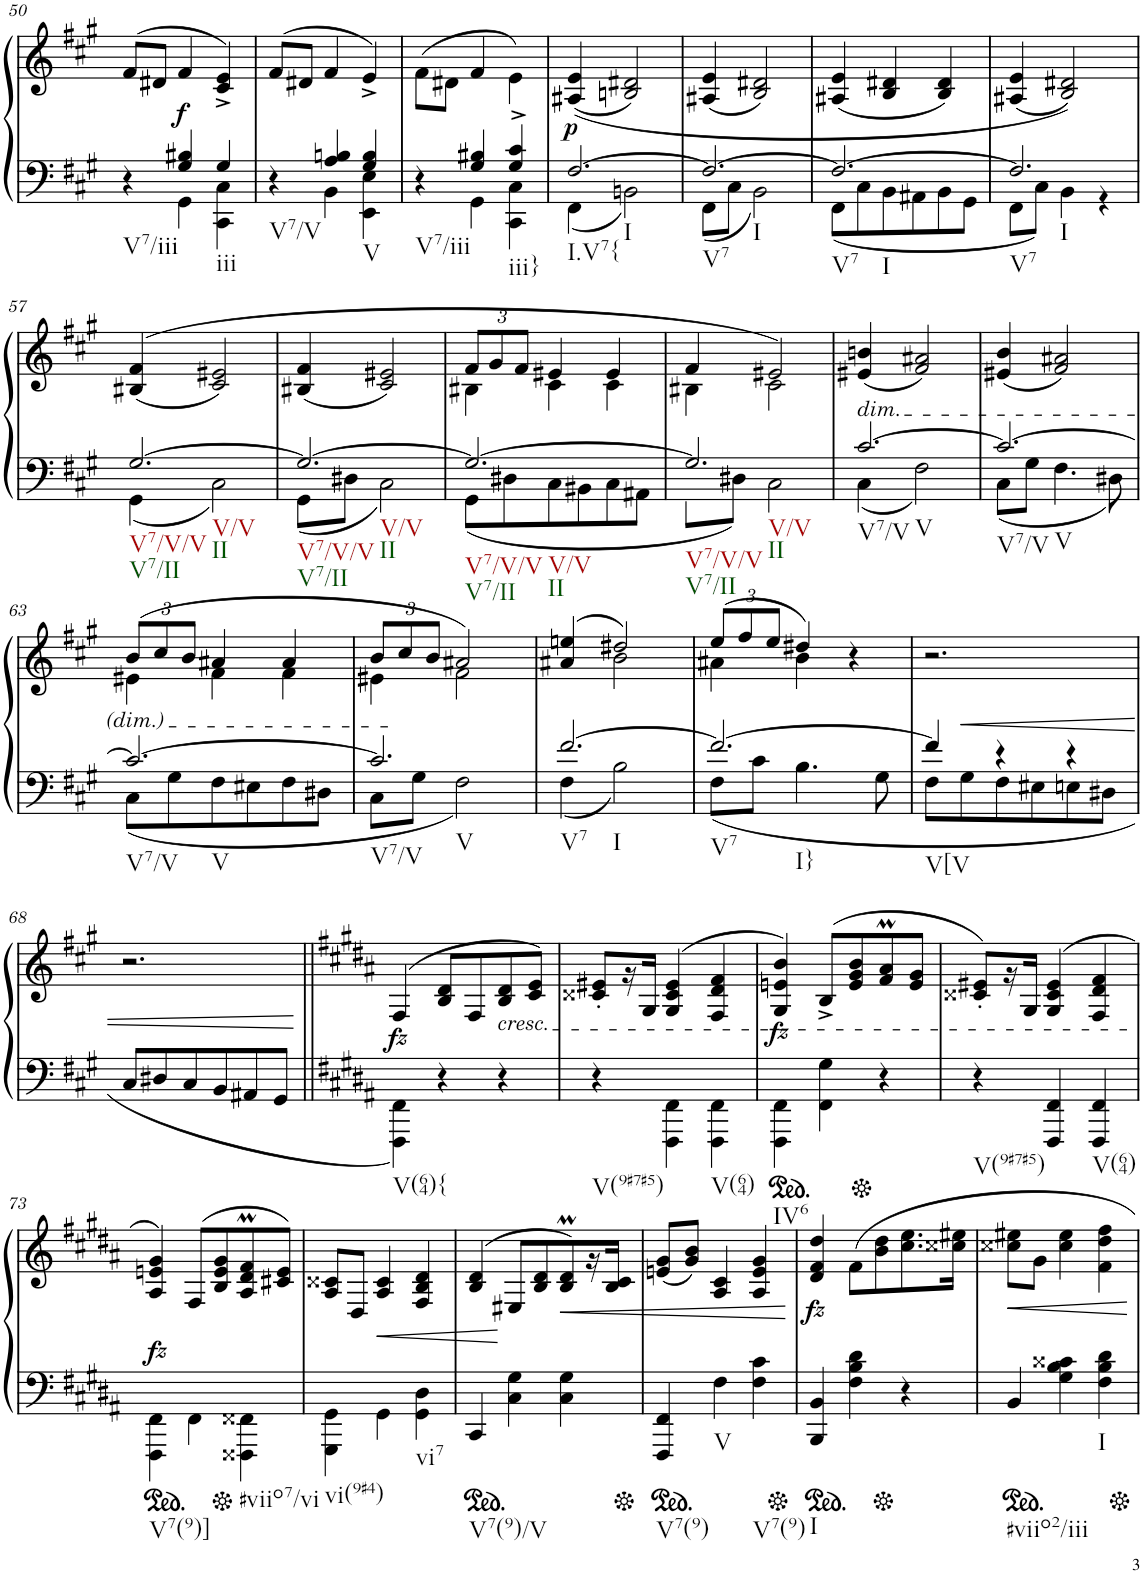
**kern	**dynam	**kern	**dynam
*part2	*part2	*part1	*part1
*staff2	*staff2	*staff1	*staff1
*I"Piano	*	*I"Piano	*
*I'Pno	*	*I'Pno	*
!!LO:PB:g=z
*clefF4	*	*clefG2	*
*k[f#c#g#]	*	*k[f#c#g#]	*
*M3/4	*	*M3/4	*
=50	=50	=50	=50
*^	*	*	*
!LO:TX:b:t=V7/iii	!	!	!	!
4r	4ryy	.	(>8f#/L	.
.	.	.	8d#X/J	.
!	!	!	!	!LO:DY:b
4G#/ 4B#X/	4GG#\	.	4f#/	f
!LO:TX:b:t=iii	!	!	!	!
4G#/	4CC#\ 4C#\	.	4c#/^ 4e/^)	.
=51	=51	=51	=51	=51
!LO:TX:b:t=V7/V	!	!	!	!
4r	4ryy	.	(>8f#/L	.
.	.	.	8d#X/J	.
4A/ 4Bn/	4BB\	.	4f#/	.
!LO:TX:b:t=V	!	!	!	!
4G#/ 4B/	4EE\ 4E\	.	4e^/)	.
=52	=52	=52	=52	=52
!LO:TX:b:t=V7/iii	!	!	!	!
4r	4ryy	.	(8f#\L	.
.	.	.	8d#X\J	.
4G#/ 4B#X/	4GG#\	.	4f#/	.
!LO:TX:b:t=iii}	!	!	!	!
4G#/^ 4c#/^	4CC#\ 4C#\	.	4e\)	.
=53	=53	=53	=53	=53
!LO:TX:b:t=I.V7{	!	!	!	!
!LO:TX:b:t=I	!	!	!	!
!	!	!	!	!LO:DY:b
[2.F#/	(4FF#\	.	((4A#X/ 4e/	p
.	2BBn\)	.	2Bn/ 2d#X/)	.
=54	=54	=54	=54	=54
!LO:TX:b:t=V7	!	!	!	!
!LO:TX:b:t=I	!	!	!	!
2.F#/_	(8FF#\L	.	(4A#X/ 4e/	.
.	8C#\J	.	.	.
.	2BB\)	.	2B/ 2d#X/)	.
=55	=55	=55	=55	=55
!LO:TX:b:t=V7	!	!	!	!
!LO:TX:b:t=I	!	!	!	!
2.F#/_	(8FF#\L	.	(4A#X/ 4e/	.
.	8C#\	.	.	.
.	8BB\	.	4B/ 4d#X/	.
.	8AA#X\	.	.	.
.	8BB\	.	4B/ 4d#/)	.
.	8GG#\J	.	.	.
=56	=56	=56	=56	=56
!LO:TX:b:t=V7	!	!	!	!
!LO:TX:b:t=I	!	!	!	!
2.F#/]	8FF#\L	.	(4A#X/ 4e/	.
.	8C#\J)	.	.	.
.	4BB\	.	2B/ 2d#X/))	.
.	4r	.	.	.
!!LO:LB:g=z
=57	=57	=57	=57	=57
!LO:TX:b:t=V7/V/V	!	!	!	!
!LO:TX:b:t=V7/II	!	!	!	!
!LO:TX:b:t=V/V	!	!	!	!
!LO:TX:b:t=II	!	!	!	!
[2.G#/	(4GG#\	.	((4B#X/ 4f#/	.
.	2C#\)	.	2c#/ 2e#X/)	.
=58	=58	=58	=58	=58
!LO:TX:b:t=V7/V/V	!	!	!	!
!LO:TX:b:t=V7/II	!	!	!	!
!LO:TX:b:t=V/V	!	!	!	!
!LO:TX:b:t=II	!	!	!	!
2.G#/_	(8GG#\L	.	(4B#X/ 4f#/	.
.	8D#X\J	.	.	.
.	2C#\)	.	2c#/ 2e#X/)	.
=59	=59	=59	=59	=59
*	*	*	*Xbrackettup	*
*	*	*	*^	*
!LO:TX:b:t=V7/V/V	!	!	!	!	!
!LO:TX:b:t=V7/II	!	!	!	!	!
!LO:TX:b:t=V/V	!	!	!	!	!
!LO:TX:b:t=II	!	!	!	!	!
2.G#/_	(8GG#\L	.	12f#/L	4B#X\	.
.	.	.	12g#/	.	.
.	8D#X\	.	.	.	.
.	.	.	12f#/J	.	.
.	8C#\	.	4e#X/	4c#\	.
.	8BB#X\	.	.	.	.
.	8C#\	.	4e#/	4c#\	.
.	8AA#X\J	.	.	.	.
=60	=60	=60	=60	=60	=60
!LO:TX:b:t=V7/V/V	!	!	!	!	!
!LO:TX:b:t=V7/II	!	!	!	!	!
!LO:TX:b:t=V/V	!	!	!	!	!
!LO:TX:b:t=II	!	!	!	!	!
2.G#/]	8GG#\L	.	4f#/	4B#X\	.
.	8D#X\J)	.	.	.	.
.	2C#\	.	2e#X/)	2c#\	.
=61	=61	=61	=61	=61	=61
!	!	!	!LO:TX:b:i:t=dim.	!	!
!LO:TX:b:t=V7/V	!	!	!	!	!
!LO:TX:b:t=V	!	!	!	!	!
*	*	*	*v	*v	*
[2.c#/	(4C#\	.	(4e#X/ 4bn/	.
.	2F#\)	.	2f#/ 2a#X/)	.
=62	=62	=62	=62	=62
!LO:TX:b:t=V7/V	!	!	!	!
!LO:TX:b:t=V	!	!	!	!
2.c#/_	(8C#\L	.	(4e#X/ 4b/	.
.	8G#\J	.	.	.
.	4.F#\	.	2f#/ 2a#X/)	.
.	8D#X\)	.	.	.
!!LO:LB:g=z
=63	=63	=63	=63	=63
*	*	*	*^	*
!LO:TX:b:t=V7/V	!	!	!	!	!
!LO:TX:b:t=V	!	!	!	!	!
2.c#/_	(8C#\L	.	(12b/L	4e#X\	.
.	.	.	12cc#/	.	.
.	8G#\	.	.	.	.
.	.	.	12b/J	.	.
.	8F#\	.	4a#X/	4f#\	.
.	8E#X\	.	.	.	.
.	8F#\	.	4a#/	4f#\	.
.	8D#X\J	.	.	.	.
=64	=64	=64	=64	=64	=64
!LO:TX:b:t=V7/V	!	!	!	!	!
!LO:TX:b:t=V	!	!	!	!	!
2.c#/]	8C#\L	.	12b/L	4e#X\	.
.	.	.	12cc#/	.	.
.	8G#\J	.	.	.	.
.	.	.	12b/J	.	.
.	2F#\)	.	2a#X/)	2f#\	.
=65	=65	=65	=65	=65	=65
!LO:TX:b:t=V7	!	!	!	!	!
!LO:TX:b:t=I	!	!	!	!	!
[2.f#/	(4F#\	.	(>4a#X/ 4een/	4ryy	.
.	2B\)	.	2dd#X/)	2b\	.
=66	=66	=66	=66	=66	=66
!LO:TX:b:t=V7	!	!	!	!	!
!LO:TX:b:t=I}	!	!	!	!	!
2.f#/_	(8F#\L	.	(12ee/L	4a#X\	.
.	.	.	12ff#/	.	.
.	8c#\J	.	.	.	.
.	.	.	12ee/J	.	.
.	4.B\	.	4dd#X/)	4b\	.
.	.	.	4r	4ryy	.
.	8G#\	.	.	.	.
*	*	*	*v	*v	*
=67	=67	=67	=67	=67
!LO:TX:b:t=V[V	!	!	!	!
4f#/]	8F#\L	.	2.r	.
!	!	!LO:HP:b	!	!
.	8G#\	<	.	.
4r	8F#\	.	.	.
.	8E#X\	.	.	.
4r	8En\	.	.	.
.	8D#X\J	.	.	.
*v	*v	*	*	*
!!LO:LB:g=z
=68	=68	=68	=68
8C#/L	.	2.r	.
8D#X/	.	.	.
8C#/	.	.	.
8BB/	.	.	.
8AA#X/	.	.	.
8GG#/J	.	.	.
.	[	.	.
=69||	=69||	=69||	=69||
*k[f#c#g#d#a#]	*	*k[f#c#g#d#a#]	*
!LO:TX:b:t=V(64){	!	!	!
!	!	!	!LO:DY:b
4FFF#\ 4FF#\)	.	(>4F#/	fz
4r	.	8B/ 8d#/L	.
.	.	8F#/	.
!	!	!LO:TX:b:i:t=cresc.	!
4r	.	8B/ 8d#/	.
.	.	8c#/ 8e/J)	.
=70	=70	=70	=70
!LO:TX:b:t=V(9#7#5)	!	!	!
4r	.	8c##X/' 8e#X/'L	.
.	.	16r	.
.	.	16G#/JJ	.
4FFF#\ 4FF#\	.	(>4G#/ 4c##/ 4e#/	.
!LO:TX:b:t=V(64)	!	!	!
4FFF#\ 4FF#\	.	4F#/ 4d#/ 4f#/	.
=71	=71	=71	=71
*ped	*	*	*
!LO:TX:b:t=IV6	!	!	!
!	!	!	!LO:DY:b
4FFF#\ 4FF#\	.	4G#/ 4en/ 4b/)	fz
4FF#\ 4G#\	.	(>8B^/L	.
.	.	8e/ 8g#/ 8b/	.
*Xped	*	*	*
4r	.	8f#/M 8a#/M	.
.	.	8e/ 8g#/J	.
=72	=72	=72	=72
!LO:TX:b:t=V(9#7#5)	!	!	!
4r	.	8c##X/' 8e#X/'L)	.
.	.	16r	.
.	.	16G#/JJ	.
4FFF#/ 4FF#/	.	(>4G#/ 4c##/ 4e#/	.
!LO:TX:b:t=V(64)	!	!	!
4FFF#/ 4FF#/	.	4F#/ 4d#/ 4f#/	.
!!LO:LB:g=z
=73	=73	=73	=73
*ped	*	*	*
!LO:TX:b:t=V7(9)]	!	!	!
!	!	!	!LO:DY:b
4FFF#\ 4FF#\	.	4A#/ 4en/ 4g#/)	fz
4FF#\	.	(>8F#/L	.
.	.	8B/ 8e/ 8g#/	.
*Xped	*	*	*
!LO:TX:b:t=#viio7/vi	!	!	!
4FFF##X\ 4FF##X\	.	8A#/M 8d#/M 8f#/M	.
.	.	8c#X/ 8e/J)	.
=74	=74	=74	=74
!LO:TX:b:t=vi(9#4)	!	!	!
4GGG#\ 4GG#\	.	8A#/ 8c##X/L	.
.	.	8D#/J	.
!	!	!	!LO:HP:b
4GG#\	.	4A#/ 4c##/	<
!LO:TX:b:t=vi7	!	!	!
4GG#\ 4D#\	.	4F#/ 4B/ 4d#/	.
=75	=75	=75	=75
*ped	*	*	*
!LO:TX:b:t=V7(9)/V	!	!	!
4CC#/	.	(>4B/ 4d#/	.
4C#\ 4G#\	.	8E#X/L	[
.	.	8B/ 8d#/	.
!	!	!	!LO:HP:b
4C#\ 4G#\	.	8B/M 8d#/M)	<
.	.	16r	.
.	.	16B/ 16c#/JJ	.
=76	=76	=76	=76
*Xped	*	*	*
*ped	*	*	*
!LO:TX:b:t=V7(9)	!	!	!
4FFF#/ 4FF#/	.	(8en/ 8g#/L	.
.	.	8g#/ 8b/J)	.
!LO:TX:b:t=V	!	!	!
4F#\	.	4A#/ 4c#/	.
!LO:TX:b:t=V7(9)	!	!	!
4F#\ 4c#\	.	4A#/ 4e/ 4g#/	.
.	.	.	[
=77	=77	=77	=77
*Xped	*	*	*
*ped	*	*	*
!LO:TX:b:t=I	!	!	!
!	!	!	!LO:DY:b
4BBB/ 4BB/	.	4d#/ 4f#/ 4dd#/	fz
4F#\ 4B\ 4d#\	.	8f#\L	.
.	.	8b\ 8dd#\	.
*Xped	*	*	*
4r	.	8.cc#\ 8.ee\	.
.	.	16cc##X\ 16ee#X\Jk	.
=78	=78	=78	=78
*ped	*	*	*
!LO:TX:b:t=#viio2/iii	!	!	!
!	!	!	!LO:HP:b
4BB/	.	8cc##X\ 8ee#X\L	<
.	.	8g#\J	.
4G#\ 4B\ 4c##X\	.	4cc##\ 4ee#\	.
!LO:TX:b:t=I	!	!	!
4F#\ 4B\ 4d#\	.	4f#\ 4dd#\ 4ff#\	.
.	.	.	[
*Xped	*	*	*
=	=	=	=
*-	*-	*-	*-
